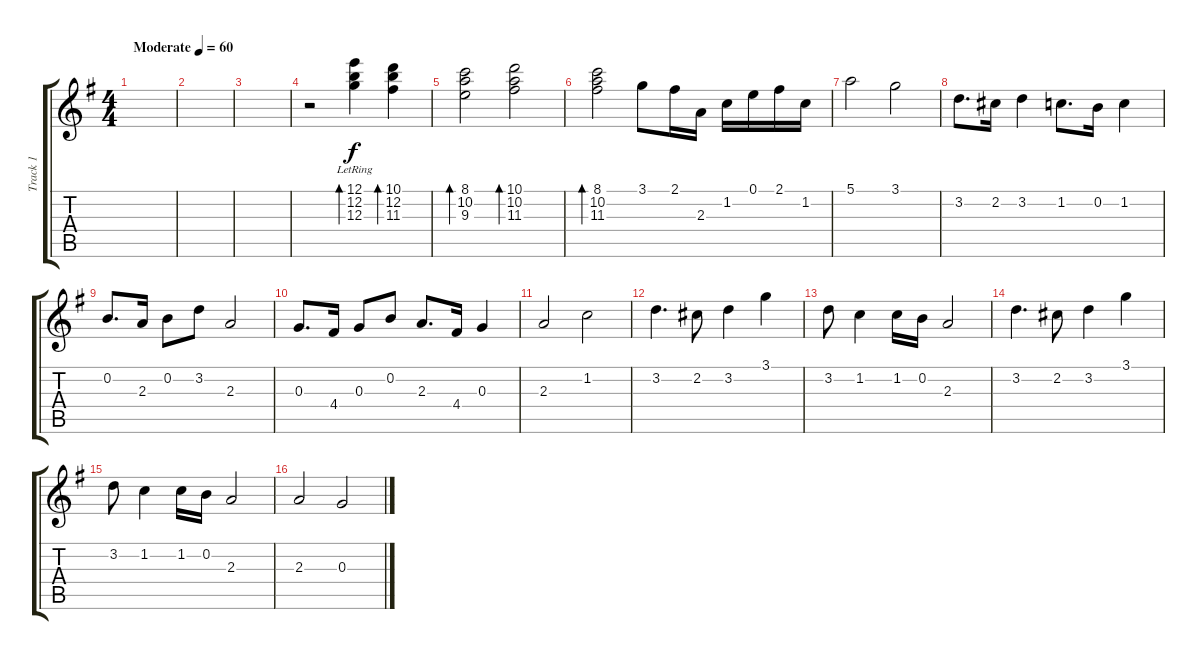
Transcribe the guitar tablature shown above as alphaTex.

\track ("Track 1" "Track 1") {instrument acousticguitarnylon}
\staff {score tabs}
\tuning (E4 B3 G3 D3 A2 E2) {hide}
\ts (4 4)
\tempo (60 "Moderate")
\clef g2
\ks g
|
|
|
r.2 (12.1 12.2 12.3{lr}).4{bd 120} (10.1 12.2 11.3).4{bd 120} |
(8.1 10.2 9.3).2{bd 240} (10.1 10.2 11.3).2{bd 240} |
(8.1 10.2 11.3).2{bd 60 dy f} 3.1.8 2.1.16 2.3.16 1.2.16 0.1.16 2.1.16 1.2.16 |
5.1.2 3.1.2 |
3.2.8{d} 2.2.16 3.2.4 1.2.8{d} 0.2.16 1.2.4 |
0.2.8{d} 2.3.16 0.2.8 3.2.8 2.3.2 |
0.3.8{d} 4.4.16 0.3.8 0.2.8 2.3.8{d} 4.4.16 0.3.4 |
2.3.2 1.2.2 |
3.2.4{d} 2.2.8 3.2.4 3.1.4 |
3.2.8 1.2.4 1.2.16 0.2.16 2.3.2 |
3.2.4{d} 2.2.8 3.2.4 3.1.4 |
3.2.8 1.2.4 1.2.16 0.2.16 2.3.2 |
2.3.2 0.3.2
